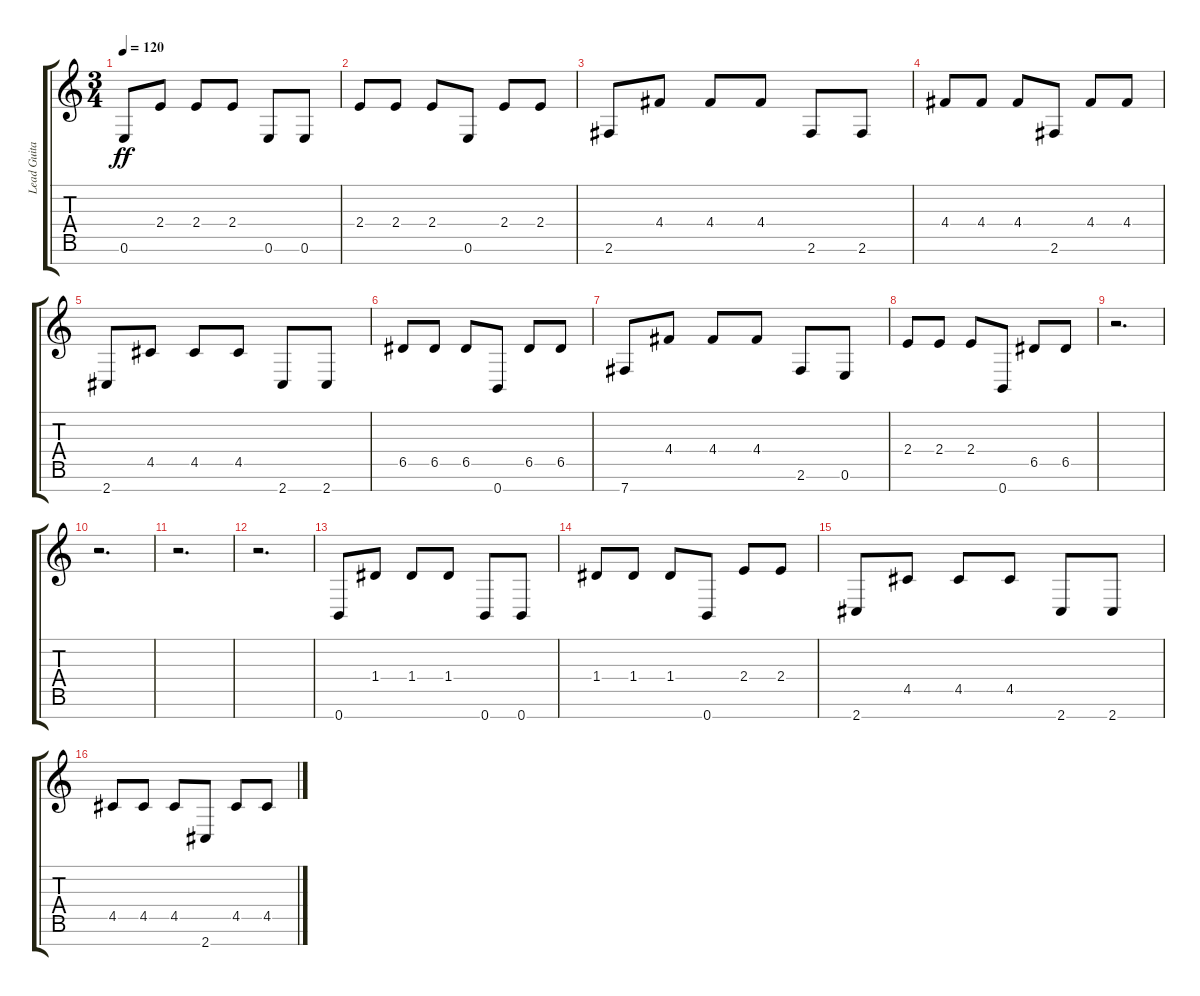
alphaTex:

\track ("Lead Guitar I" "Lead Guita") {instrument distortionguitar}
\staff {score tabs}
\tuning (E4 B3 G3 D3 A2 E2 B1) {hide}
\ts (3 4)
\tempo 120
\clef g2
\ks c
0.6.8{dy ff} 2.4.8 2.4.8 2.4.8 0.6.8 0.6.8 |
2.4.8 2.4.8 2.4.8 0.6.8 2.4.8 2.4.8 |
2.6.8 4.4.8 4.4.8 4.4.8 2.6.8 2.6.8 |
4.4.8 4.4.8 4.4.8 2.6.8 4.4.8 4.4.8 |
2.7.8 4.5.8 4.5.8 4.5.8 2.7.8 2.7.8 |
6.5.8 6.5.8 6.5.8 0.7.8 6.5.8 6.5.8 |
7.7.8 4.4.8 4.4.8 4.4.8 2.6.8 0.6.8 |
2.4.8 2.4.8 2.4.8 0.7.8 6.5.8 6.5.8 |
r.2{d} |
r.2{d} |
r.2{d} |
r.2{d} |
0.7.8 1.4.8 1.4.8 1.4.8 0.7.8 0.7.8 |
1.4.8 1.4.8 1.4.8 0.7.8 2.4.8 2.4.8 |
2.7.8 4.5.8 4.5.8 4.5.8 2.7.8 2.7.8 |
4.5.8 4.5.8 4.5.8 2.7.8 4.5.8 4.5.8
